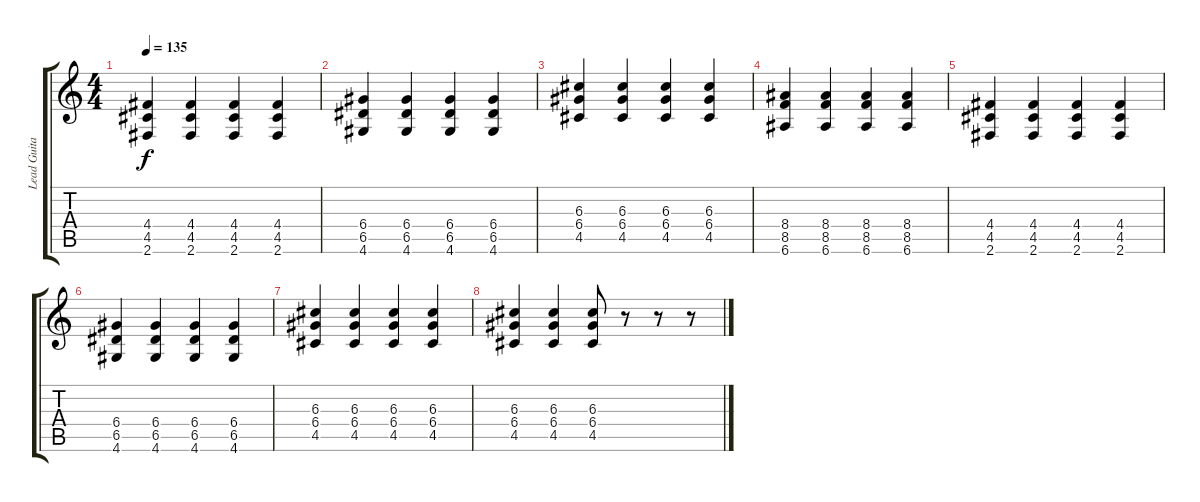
\track ("Lead Guitar" "Lead Guita") {instrument overdrivenguitar}
\staff {score tabs}
\tuning (E4 B3 G3 D3 A2 E2) {hide}
\ts (4 4)
\tempo 135
\clef g2
\ks c
(4.4 4.5 2.6).4{dy f} (4.4 4.5 2.6).4 (4.4 4.5 2.6).4 (4.4 4.5 2.6).4 |
(6.4 6.5 4.6).4 (6.4 6.5 4.6).4 (6.4 6.5 4.6).4 (6.4 6.5 4.6).4 |
(6.3 6.4 4.5).4 (6.3 6.4 4.5).4 (6.3 6.4 4.5).4 (6.3 6.4 4.5).4 |
(8.4 8.5 6.6).4 (8.4 8.5 6.6).4 (8.4 8.5 6.6).4 (8.4 8.5 6.6).4 |
(4.4 4.5 2.6).4 (4.4 4.5 2.6).4 (4.4 4.5 2.6).4 (4.4 4.5 2.6).4 |
(6.4 6.5 4.6).4 (6.4 6.5 4.6).4 (6.4 6.5 4.6).4 (6.4 6.5 4.6).4 |
(6.3 6.4 4.5).4 (6.3 6.4 4.5).4 (6.3 6.4 4.5).4 (6.3 6.4 4.5).4 |
(6.3 6.4 4.5).4 (6.3 6.4 4.5).4 (6.3 6.4 4.5).8 r.8 r.8 r.8
